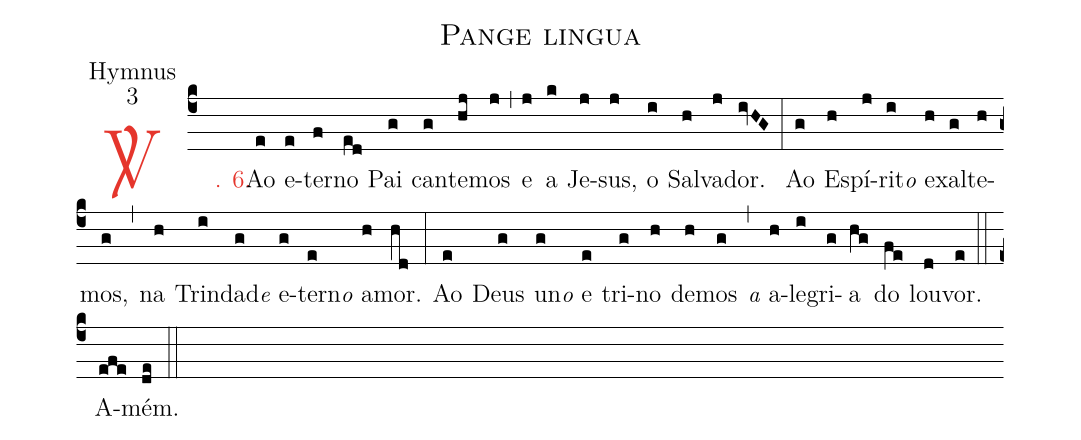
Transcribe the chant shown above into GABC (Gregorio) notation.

name: Pange lingua;
office-part: Hymnus;
mode: 3;
%%
(c4)

<c><sp>V/</sp>. 6.</c>() Ao(e) e(e)ter(f)no(ed) Pai(g) can(g)te(hj)mos(j) (,) e(j) a(k) Je(j)sus,(j) o(i) Sal(h)va(j)dor.(ivHG) (:) Ao(g) Es(h)pí(j)ri(i)t<e>o</e> e(h)xal(g)te(h)mos,(g) (,) na(h) Trin(i)da(g)d<e>e</e> e(g)ter(e)n<e>o</e> a(h)mor.(hd) (:) Ao(e) Deus(g) u(g)n<e>o</e> e(e) tri(g)no(h) de(h)mos(g) (,) <e>a</e> a(h)le(i)gri(g)a(hg) do(fe) lou(d)vor.(e)

(::)

A(efe)mém.(de)

(::)
